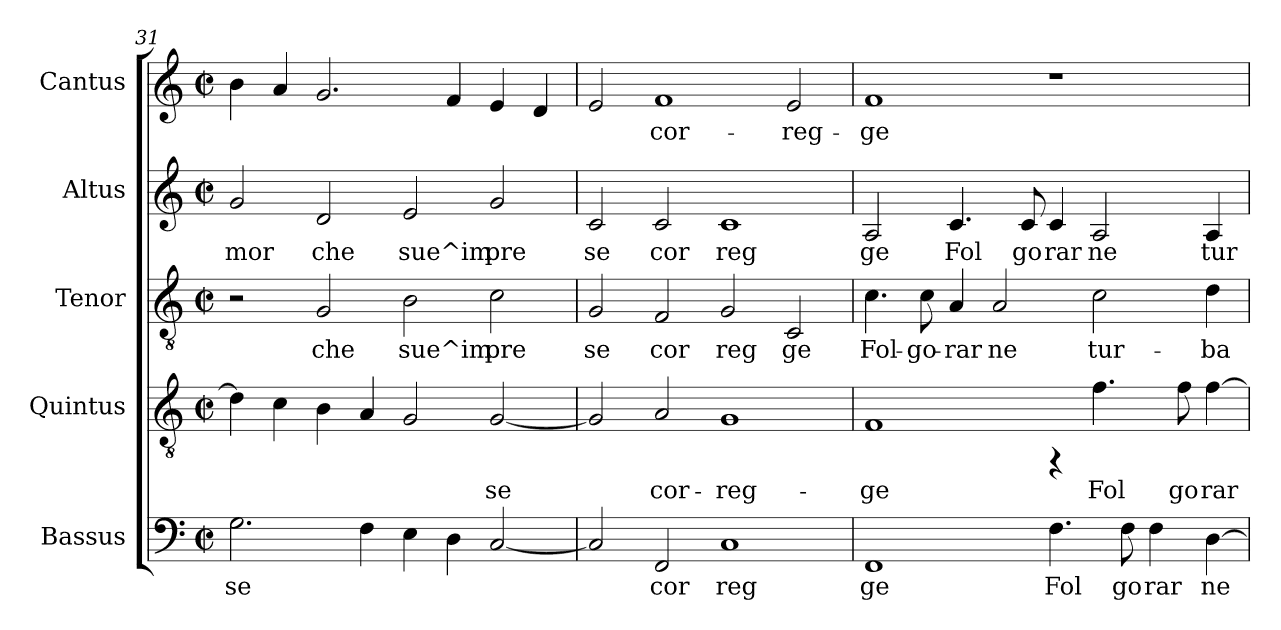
**kern	**text	**kern	**text	**kern	**text	**kern	**text	**kern	**text
*part5	*part5	*part4	*part4	*part3	*part3	*part2	*part2	*part1	*part1
*staff5	*staff5	*staff4	*staff4	*staff3	*staff3	*staff2	*staff2	*staff1	*staff1
*I"Bassus	*	*I"Quintus	*	*I"Tenor	*	*I"Altus	*	*I"Cantus	*
*clefF4	*	*clefGv2	*	*clefGv2	*	*clefG2	*	*clefG2	*
*k[]	*	*k[]	*	*k[]	*	*k[]	*	*k[]	*
*C:	*	*C:	*	*C:	*	*C:	*	*C:	*
*M2/2	*	*M2/2	*	*M2/2	*	*M2/2	*	*M2/2	*
*met(c|)	*	*met(c|)	*	*met(c|)	*	*met(c|)	*	*met(c|)	*
=31	=31	=31	=31	=31	=31	=31	=31	=31	=31
!	!LO:LY:b:cj	!	!LO:LY:b:cj	!	!	!	!LO:LY:b:cj	!	!LO:LY:b:cj
2.G\	se	4d\]	--	2r	.	2g/	mor	4b\	.
!	!	!	!LO:LY:b:cj	!	!	!	!	!	!LO:LY:b:cj
.	.	4c\	--	.	.	.	.	4a/	.
!	!	!	!LO:LY:b:cj	!	!LO:LY:b:cj	!	!LO:LY:b:cj	!	!LO:LY:b:cj
.	.	4B\	--	2G/	che	2d/	che	2.g/	.
!	!LO:LY:b:cj	!	!LO:LY:b:cj	!	!	!	!	!	!
4F\	.	4A/	--	.	.	.	.	.	.
!	!LO:LY:b:cj	!	!LO:LY:b:cj	!	!LO:LY:b:cj	!	!LO:LY:b:cj	!	!
4E\	.	2G/	--	2B\	sue^im	2e/	sue^im	.	.
!	!LO:LY:b:cj	!	!	!	!	!	!	!	!LO:LY:b:cj
4D\	.	.	.	.	.	.	.	4f/	.
!	!LO:LY:b:cj	!	!LO:LY:b:cj	!	!LO:LY:b:cj	!	!LO:LY:b:cj	!	!LO:LY:b:cj
[<2C/	.	[<2G/	-se	2c\	pre	2g/	pre	4e/	.
!	!	!	!	!	!	!	!	!	!LO:LY:b:cj
.	.	.	.	.	.	.	.	4d/	.
=32	=32	=32	=32	=32	=32	=32	=32	=32	=32
!	!LO:LY:b:cj	!	!LO:LY:b:cj	!	!LO:LY:b:cj	!	!LO:LY:b:cj	!	!LO:LY:b:cj
2C/]	.	2G/]	.	2G/	se	2c/	se	2e/	.
!	!LO:LY:b:cj	!	!LO:LY:b:cj	!	!LO:LY:b:cj	!	!LO:LY:b:cj	!	!LO:LY:b:cj
2FF/	cor	2A/	cor-	2F/	cor	2c/	cor	1f	cor-
!	!LO:LY:b:cj	!	!LO:LY:b:cj	!	!LO:LY:b:cj	!	!LO:LY:b:cj	!	!
1C	reg	1G	-reg-	2G/	reg	1c	reg	.	.
!	!	!	!	!	!LO:LY:b:cj	!	!	!	!LO:LY:b:cj
.	.	.	.	2C/	ge	.	.	2e/	-reg-
!!LO:LB:g=z
=33	=33	=33	=33	=33	=33	=33	=33	=33	=33
!	!LO:LY:b:cj	!	!LO:LY:b:cj	!	!LO:LY:b:cj	!	!LO:LY:b:cj	!	!LO:LY:b:cj
1FF	ge	1F	-ge	4.c\	Fol-	2A/	ge	1f	-ge
!	!	!	!	!	!LO:LY:b:cj	!	!	!	!
.	.	.	.	8c\	-go-	.	.	.	.
!	!	!	!	!	!LO:LY:b:cj	!	!LO:LY:b:cj	!	!
.	.	.	.	4A/	-rar	4.c/	Fol	.	.
!	!	!	!	!	!LO:LY:b:cj	!	!	!	!
.	.	.	.	2A/	ne	.	.	.	.
!	!	!	!	!	!	!	!LO:LY:b:cj	!	!
.	.	.	.	.	.	8c/	go	.	.
!	!LO:LY:b:cj	!	!	!	!	!	!LO:LY:b:cj	!	!
4.F\	Fol	4rFF	.	.	.	4c/	rar	1r	.
!	!	!	!LO:LY:b:cj	!	!LO:LY:b:cj	!	!LO:LY:b:cj	!	!
.	.	4.f\	Fol	2c\	tur-	2A/	ne	.	.
!	!LO:LY:b:cj	!	!	!	!	!	!	!	!
8F\	go	.	.	.	.	.	.	.	.
!	!LO:LY:b:cj	!	!	!	!	!	!	!	!
4F\	rar	.	.	.	.	.	.	.	.
!	!	!	!LO:LY:b:cj	!	!	!	!	!	!
.	.	8f\	go	.	.	.	.	.	.
!	!LO:LY:b:cj	!	!LO:LY:b:cj	!	!LO:LY:b:cj	!	!LO:LY:b:cj	!	!
[>4D\	ne	[>4f\	rar	4d\	-ba-	4A/	tur	.	.
=	=	=	=	=	=	=	=	=	=
*-	*-	*-	*-	*-	*-	*-	*-	*-	*-
